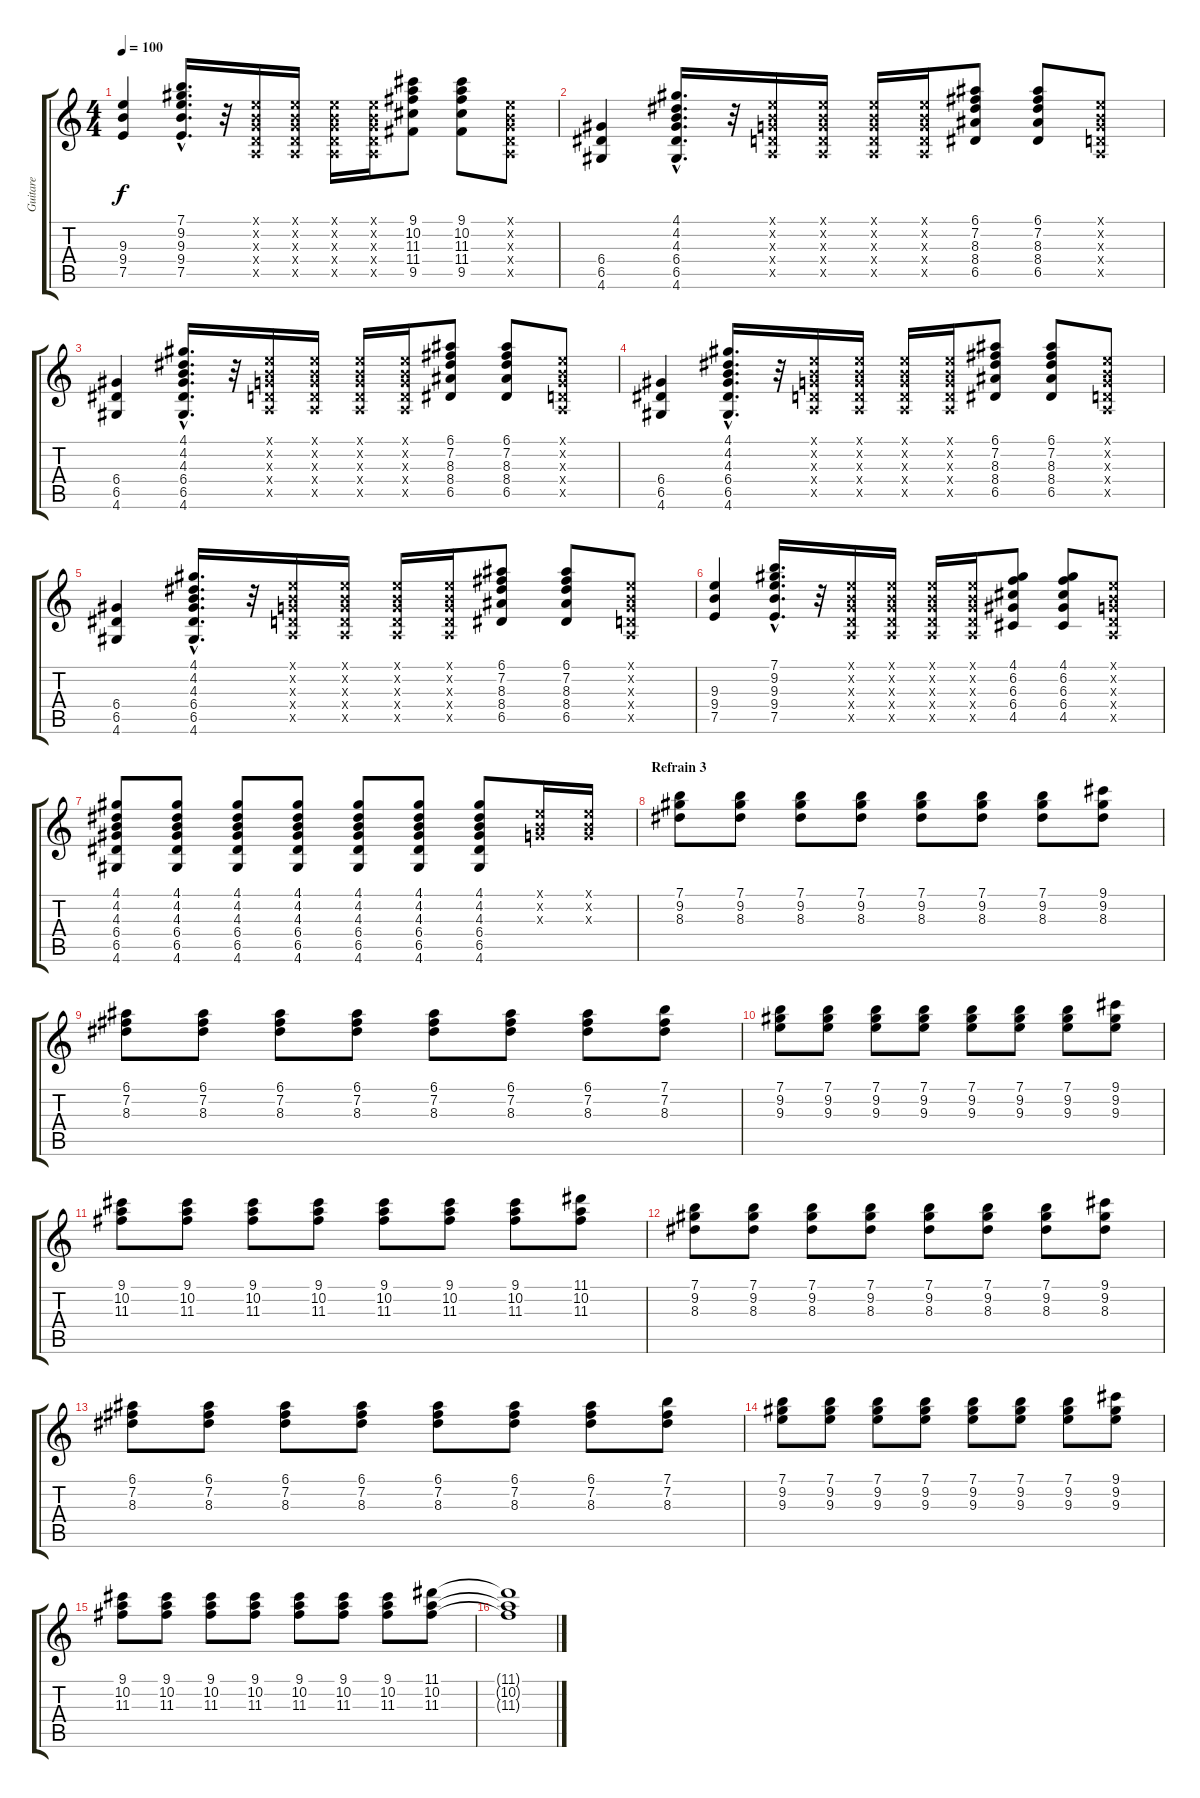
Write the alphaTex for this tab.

\track ("Guitare" "Guitare") {instrument acousticguitarsteel}
\staff {score tabs}
\tuning (E4 B3 G3 D3 A2 E2) {hide}
\ts (4 4)
\tempo 100
\clef g2
\ks c
(9.3 9.4 7.5).4{dy f} (7.1{hac} 9.2{hac} 9.3{hac} 9.4{hac} 7.5{hac}).16{d} r.32 (0.1{x} 0.2{x} 0.3{x} 0.4{x} 0.5{x}).16 (0.1{x} 0.2{x} 0.3{x} 0.4{x} 0.5{x}).16 (0.1{x} 0.2{x} 0.3{x} 0.4{x} 0.5{x}).16 (0.1{x} 0.2{x} 0.3{x} 0.4{x} 0.5{x}).16 (9.1 10.2 11.3 11.4 9.5).8 (9.1 10.2 11.3 11.4 9.5).8 (0.1{x} 0.2{x} 0.3{x} 0.4{x} 0.5{x}).8 |
(6.4 6.5 4.6).4 (4.1{hac} 4.2{hac} 4.3{hac} 6.4{hac} 6.5{hac} 4.6{hac}).16{d} r.32 (0.1{x} 0.2{x} 0.3{x} 0.4{x} 0.5{x}).16 (0.1{x} 0.2{x} 0.3{x} 0.4{x} 0.5{x}).16 (0.1{x} 0.2{x} 0.3{x} 0.4{x} 0.5{x}).16 (0.1{x} 0.2{x} 0.3{x} 0.4{x} 0.5{x}).16 (6.1 7.2 8.3 8.4 6.5).8 (6.1 7.2 8.3 8.4 6.5).8 (0.1{x} 0.2{x} 0.3{x} 0.4{x} 0.5{x}).8 |
(6.4 6.5 4.6).4 (4.1{hac} 4.2{hac} 4.3{hac} 6.4{hac} 6.5{hac} 4.6{hac}).16{d} r.32 (0.1{x} 0.2{x} 0.3{x} 0.4{x} 0.5{x}).16 (0.1{x} 0.2{x} 0.3{x} 0.4{x} 0.5{x}).16 (0.1{x} 0.2{x} 0.3{x} 0.4{x} 0.5{x}).16 (0.1{x} 0.2{x} 0.3{x} 0.4{x} 0.5{x}).16 (6.1 7.2 8.3 8.4 6.5).8 (6.1 7.2 8.3 8.4 6.5).8 (0.1{x} 0.2{x} 0.3{x} 0.4{x} 0.5{x}).8 |
(6.4 6.5 4.6).4 (4.1{hac} 4.2{hac} 4.3{hac} 6.4{hac} 6.5{hac} 4.6{hac}).16{d} r.32 (0.1{x} 0.2{x} 0.3{x} 0.4{x} 0.5{x}).16 (0.1{x} 0.2{x} 0.3{x} 0.4{x} 0.5{x}).16 (0.1{x} 0.2{x} 0.3{x} 0.4{x} 0.5{x}).16 (0.1{x} 0.2{x} 0.3{x} 0.4{x} 0.5{x}).16 (6.1 7.2 8.3 8.4 6.5).8 (6.1 7.2 8.3 8.4 6.5).8 (0.1{x} 0.2{x} 0.3{x} 0.4{x} 0.5{x}).8 |
(6.4 6.5 4.6).4 (4.1{hac} 4.2{hac} 4.3{hac} 6.4{hac} 6.5{hac} 4.6{hac}).16{d} r.32 (0.1{x} 0.2{x} 0.3{x} 0.4{x} 0.5{x}).16 (0.1{x} 0.2{x} 0.3{x} 0.4{x} 0.5{x}).16 (0.1{x} 0.2{x} 0.3{x} 0.4{x} 0.5{x}).16 (0.1{x} 0.2{x} 0.3{x} 0.4{x} 0.5{x}).16 (6.1 7.2 8.3 8.4 6.5).8 (6.1 7.2 8.3 8.4 6.5).8 (0.1{x} 0.2{x} 0.3{x} 0.4{x} 0.5{x}).8 |
(9.3 9.4 7.5).4 (7.1{hac} 9.2{hac} 9.3{hac} 9.4{hac} 7.5{hac}).16{d} r.32 (0.1{x} 0.2{x} 0.3{x} 0.4{x} 0.5{x}).16 (0.1{x} 0.2{x} 0.3{x} 0.4{x} 0.5{x}).16 (0.1{x} 0.2{x} 0.3{x} 0.4{x} 0.5{x}).16 (0.1{x} 0.2{x} 0.3{x} 0.4{x} 0.5{x}).16 (4.1 6.2 6.3 6.4 4.5).8 (4.1 6.2 6.3 6.4 4.5).8 (0.1{x} 0.2{x} 0.3{x} 0.4{x} 0.5{x}).8 |
(4.1 4.2 4.3 6.4 6.5 4.6).8{volume 3} (4.1 4.2 4.3 6.4 6.5 4.6).8{volume 13} (4.1 4.2 4.3 6.4 6.5 4.6).8 (4.1 4.2 4.3 6.4 6.5 4.6).8 (4.1 4.2 4.3 6.4 6.5 4.6).8 (4.1 4.2 4.3 6.4 6.5 4.6).8 (4.1 4.2 4.3 6.4 6.5 4.6).8 (0.1{x} 0.2{x} 0.3{x}).16 (0.1{x} 0.2{x} 0.3{x}).16 |
\section ("" "Refrain 3")
(7.1 9.2 8.3).8{instrument overdrivenguitar} (7.1 9.2 8.3).8 (7.1 9.2 8.3).8 (7.1 9.2 8.3).8 (7.1 9.2 8.3).8 (7.1 9.2 8.3).8 (7.1 9.2 8.3).8 (9.1 9.2 8.3).8 |
(6.1 7.2 8.3).8 (6.1 7.2 8.3).8 (6.1 7.2 8.3).8 (6.1 7.2 8.3).8 (6.1 7.2 8.3).8 (6.1 7.2 8.3).8 (6.1 7.2 8.3).8 (7.1 7.2 8.3).8 |
(7.1 9.2 9.3).8 (7.1 9.2 9.3).8 (7.1 9.2 9.3).8 (7.1 9.2 9.3).8 (7.1 9.2 9.3).8 (7.1 9.2 9.3).8 (7.1 9.2 9.3).8 (9.1 9.2 9.3).8 |
(9.1 10.2 11.3).8 (9.1 10.2 11.3).8 (9.1 10.2 11.3).8 (9.1 10.2 11.3).8 (9.1 10.2 11.3).8 (9.1 10.2 11.3).8 (9.1 10.2 11.3).8 (11.1 10.2 11.3).8 |
(7.1 9.2 8.3).8 (7.1 9.2 8.3).8 (7.1 9.2 8.3).8 (7.1 9.2 8.3).8 (7.1 9.2 8.3).8 (7.1 9.2 8.3).8 (7.1 9.2 8.3).8 (9.1 9.2 8.3).8 |
(6.1 7.2 8.3).8 (6.1 7.2 8.3).8 (6.1 7.2 8.3).8 (6.1 7.2 8.3).8 (6.1 7.2 8.3).8 (6.1 7.2 8.3).8 (6.1 7.2 8.3).8 (7.1 7.2 8.3).8 |
(7.1 9.2 9.3).8 (7.1 9.2 9.3).8 (7.1 9.2 9.3).8 (7.1 9.2 9.3).8 (7.1 9.2 9.3).8 (7.1 9.2 9.3).8 (7.1 9.2 9.3).8 (9.1 9.2 9.3).8 |
(9.1 10.2 11.3).8 (9.1 10.2 11.3).8 (9.1 10.2 11.3).8 (9.1 10.2 11.3).8 (9.1 10.2 11.3).8 (9.1 10.2 11.3).8 (9.1 10.2 11.3).8 (11.1 10.2 11.3).8 |
(11.1{t} 10.2{t} 11.3{t}).1
